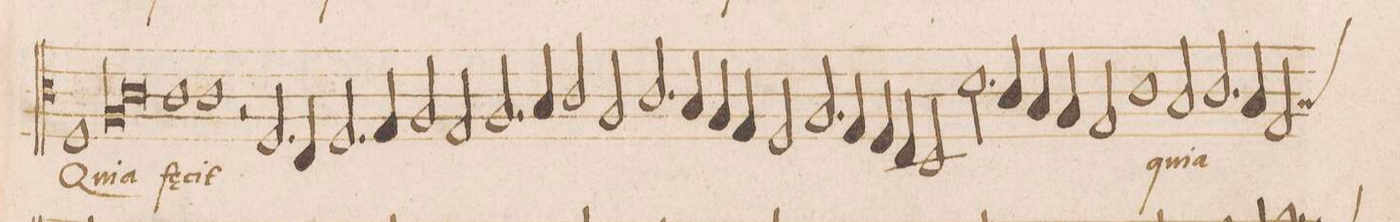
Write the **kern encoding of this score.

**kern	**text
*I"ALTVS	*
*clefC3	*
*k[]	*
*met(C|)	*
*M2/1	*
1F	Qu-
*lig	*
1A	-ia
=31-	=31-
1c	.
*Xlig	*
1c	fae-
=32-	=32-
1c	-cit
2r	.
2.F/	.
=33-	=33-
4E/	.
2.F/	.
4G/	.
2A/	.
=34-	=34-
2G/	.
2.A/	.
4B/	.
2c/	.
=35-	=35-
2A/	.
2.c/	.
4B/	.
4A/	.
4G/	.
=36-	=36-
2F/	.
2.A/	.
4G/	.
4F/	.
4E/	.
=37-	=37-
2D/	.
2.d\	.
4c/	.
4B/	.
4A/	.
=38-	=38-
2G/	.
1c	qu-
2B/	-ia
=39-	=39-
2.c/	.
4B/	.
2G/	.
*custos:B	*
*-	*-
